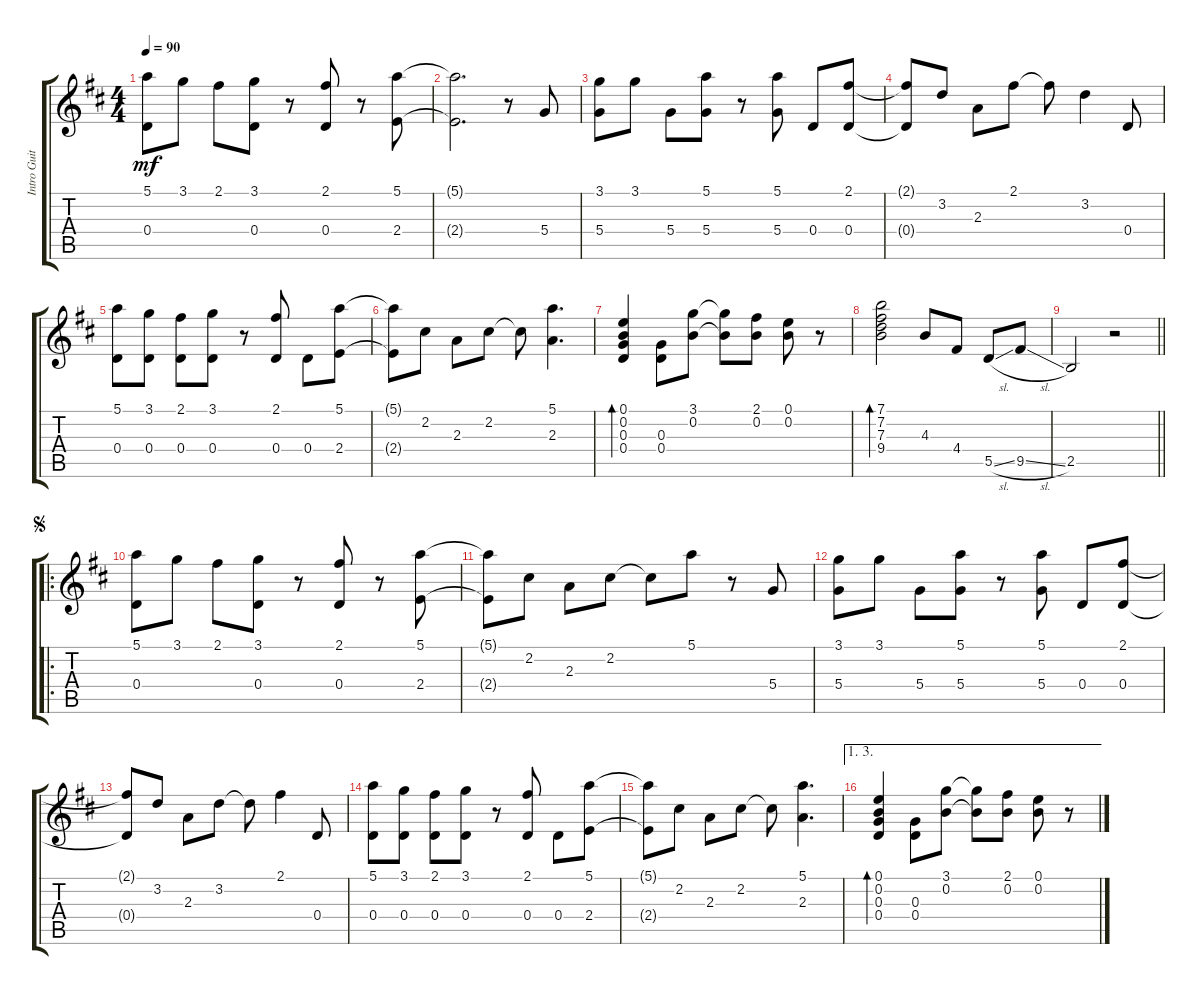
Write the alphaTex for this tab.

\track ("Intro Guitar" "Intro Guit") {instrument acousticguitarnylon}
\staff {score tabs}
\tuning (E4 B3 G3 D3 A2 E2) {hide}
\ts (4 4)
\tempo 90
\clef g2
\ks d
(5.1 0.4).8{dy mf instrument acousticguitarnylon} 3.1.8 2.1.8 (3.1 0.4).8 r.8 (2.1 0.4).8 r.8 (5.1 2.4).8 |
(5.1{t} 2.4{t}).2{d} r.8 5.4.8 |
(3.1 5.4).8 3.1.8 5.4.8 (5.1 5.4).8 r.8 (5.1 5.4).8 0.4.8 (2.1 0.4).8 |
(2.1{t} 0.4{t}).8 3.2.8 2.3.8 2.1.8 2.1{t}.8 3.2.4 0.4.8 |
(5.1 0.4).8 (3.1 0.4).8 (2.1 0.4).8 (3.1 0.4).8 r.8 (2.1 0.4).8 0.4.8 (5.1 2.4).8 |
(5.1{t} 2.4{t}).8 2.2.8 2.3.8 2.2.8 2.2{t}.8 (5.1 2.3).4{d} |
(0.1 0.2 0.3 0.4).4{bd 30} (0.3 0.4).8 (3.1 0.2).8 (3.1{t} 0.2{t}).8 (2.1 0.2).8 (0.1 0.2).8 r.8 |
(7.1 7.2 7.3 9.4).2{bd 30} 4.3.8 4.4.8 5.5{sl}.8 9.5{sl}.8 |
\barLineRight lightlight
2.5.2 r.2 |
\ro
\jump segno
(5.1 0.4).8 3.1.8 2.1.8 (3.1 0.4).8 r.8 (2.1 0.4).8 r.8 (5.1 2.4).8 |
(5.1{t} 2.4{t}).8 2.2.8 2.3.8 2.2.8 2.2{t}.8 5.1.8 r.8 5.4.8 |
(3.1 5.4).8 3.1.8 5.4.8 (5.1 5.4).8 r.8 (5.1 5.4).8 0.4.8 (2.1 0.4).8 |
(2.1{t} 0.4{t}).8 3.2.8 2.3.8 3.2.8 3.2{t}.8 2.1.4 0.4.8 |
(5.1 0.4).8 (3.1 0.4).8 (2.1 0.4).8 (3.1 0.4).8 r.8 (2.1 0.4).8 0.4.8 (5.1 2.4).8 |
(5.1{t} 2.4{t}).8 2.2.8 2.3.8 2.2.8 2.2{t}.8 (5.1 2.3).4{d} |
\ae (1 3)
(0.1 0.2 0.3 0.4).4{bd 30} (0.3 0.4).8 (3.1 0.2).8 (3.1{t} 0.2{t}).8 (2.1 0.2).8 (0.1 0.2).8 r.8
